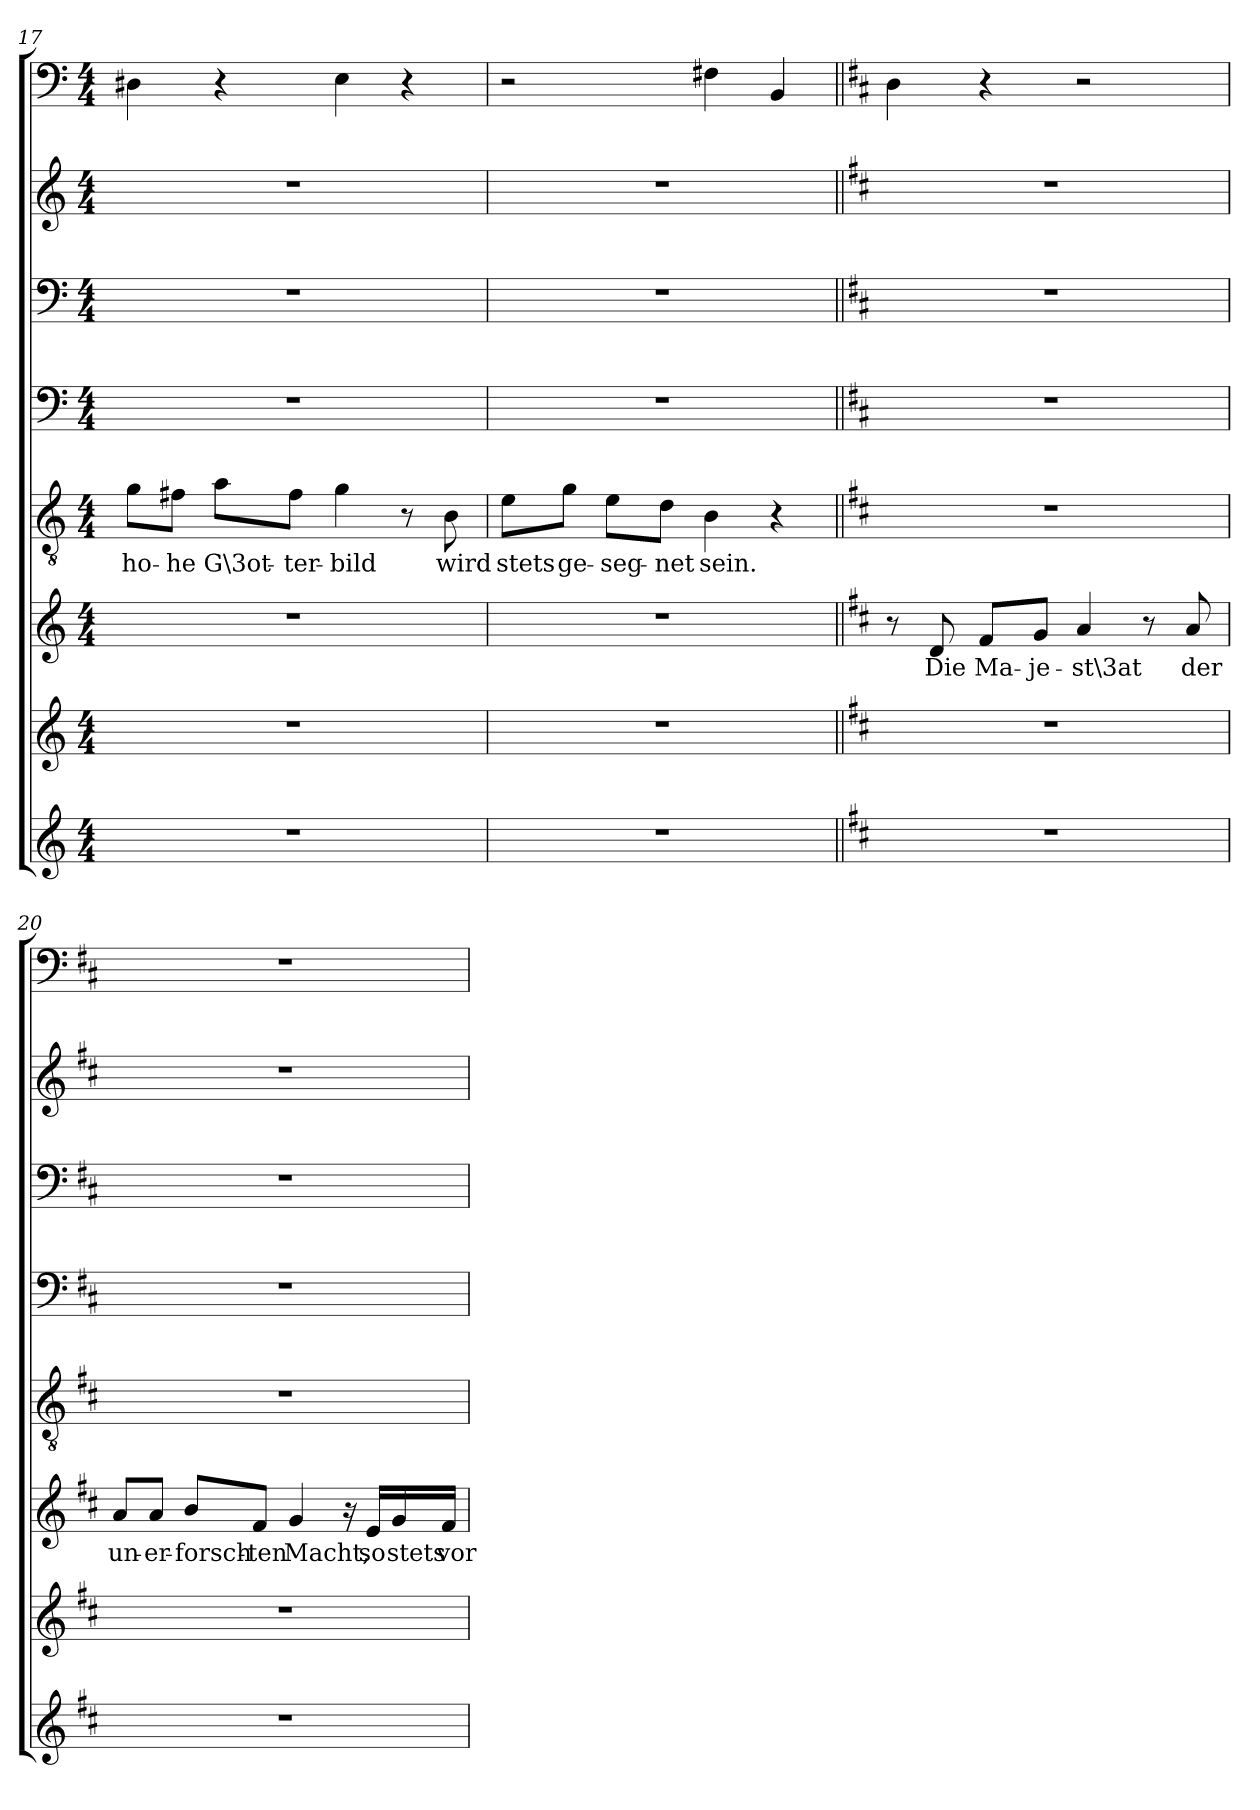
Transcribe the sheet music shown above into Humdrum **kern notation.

**kern	**kern	**kern	**text	**kern	**text	**kern	**kern	**kern	**kern
*part8	*part7	*part6	*part6	*part5	*part5	*part4	*part3	*part2	*part1
*staff8	*staff7	*staff6	*staff6	*staff5	*staff5	*staff4	*staff3	*staff2	*staff1
*clefG2	*clefG2	*clefG2	*	*clefGv2	*	*clefF4	*clefF4	*clefG2	*clefF4
*k[]	*k[]	*k[]	*	*k[]	*	*k[]	*k[]	*k[]	*k[]
*a:	*a:	*a:	*	*a:	*	*a:	*a:	*a:	*a:
*M4/4	*M4/4	*M4/4	*	*M4/4	*	*M4/4	*M4/4	*M4/4	*M4/4
=17	=17	=17	=17	=17	=17	=17	=17	=17	=17
1r	1r	1r	.	8g\L	ho-	1r	1r	1r	4D#X\
.	.	.	.	8f#X\J	-he	.	.	.	.
.	.	.	.	8a\L	G\3ot-	.	.	.	4r
.	.	.	.	8f#\J	-ter-	.	.	.	.
.	.	.	.	4g\	-bild	.	.	.	4E\
.	.	.	.	8r	.	.	.	.	4r
.	.	.	.	8B\	wird	.	.	.	.
=18	=18	=18	=18	=18	=18	=18	=18	=18	=18
1r	1r	1r	.	8e\L	stets	1r	1r	1r	2r
.	.	.	.	8g\J	ge-	.	.	.	.
.	.	.	.	8e\L	-seg-	.	.	.	.
.	.	.	.	8d\J	-net	.	.	.	.
.	.	.	.	4B\	sein.	.	.	.	4F#X\
.	.	.	.	4r	.	.	.	.	4BB/
=19||	=19||	=19||	=19||	=19||	=19||	=19||	=19||	=19||	=19||
*k[f#c#]	*k[f#c#]	*k[f#c#]	*	*k[f#c#]	*	*k[f#c#]	*k[f#c#]	*k[f#c#]	*k[f#c#]
*D:	*D:	*D:	*	*D:	*	*D:	*D:	*D:	*D:
1r	1r	8r	.	1r	.	1r	1r	1r	4D\
.	.	8d/	Die	.	.	.	.	.	.
.	.	8f#/L	Ma-	.	.	.	.	.	4r
.	.	8g/J	-je-	.	.	.	.	.	.
.	.	4a/	-st\3at	.	.	.	.	.	2r
.	.	8r	.	.	.	.	.	.	.
.	.	8a/	der	.	.	.	.	.	.
=20	=20	=20	=20	=20	=20	=20	=20	=20	=20
1r	1r	8a/L	un-	1r	.	1r	1r	1r	1r
.	.	8a/J	-er-	.	.	.	.	.	.
.	.	8b/L	-forsch-	.	.	.	.	.	.
.	.	8f#/J	-ten	.	.	.	.	.	.
.	.	4g/	Macht,	.	.	.	.	.	.
.	.	16r	.	.	.	.	.	.	.
.	.	16e/LL	so	.	.	.	.	.	.
.	.	16g/	stets	.	.	.	.	.	.
.	.	16f#/JJ	vor	.	.	.	.	.	.
=	=	=	=	=	=	=	=	=	=
*-	*-	*-	*-	*-	*-	*-	*-	*-	*-
